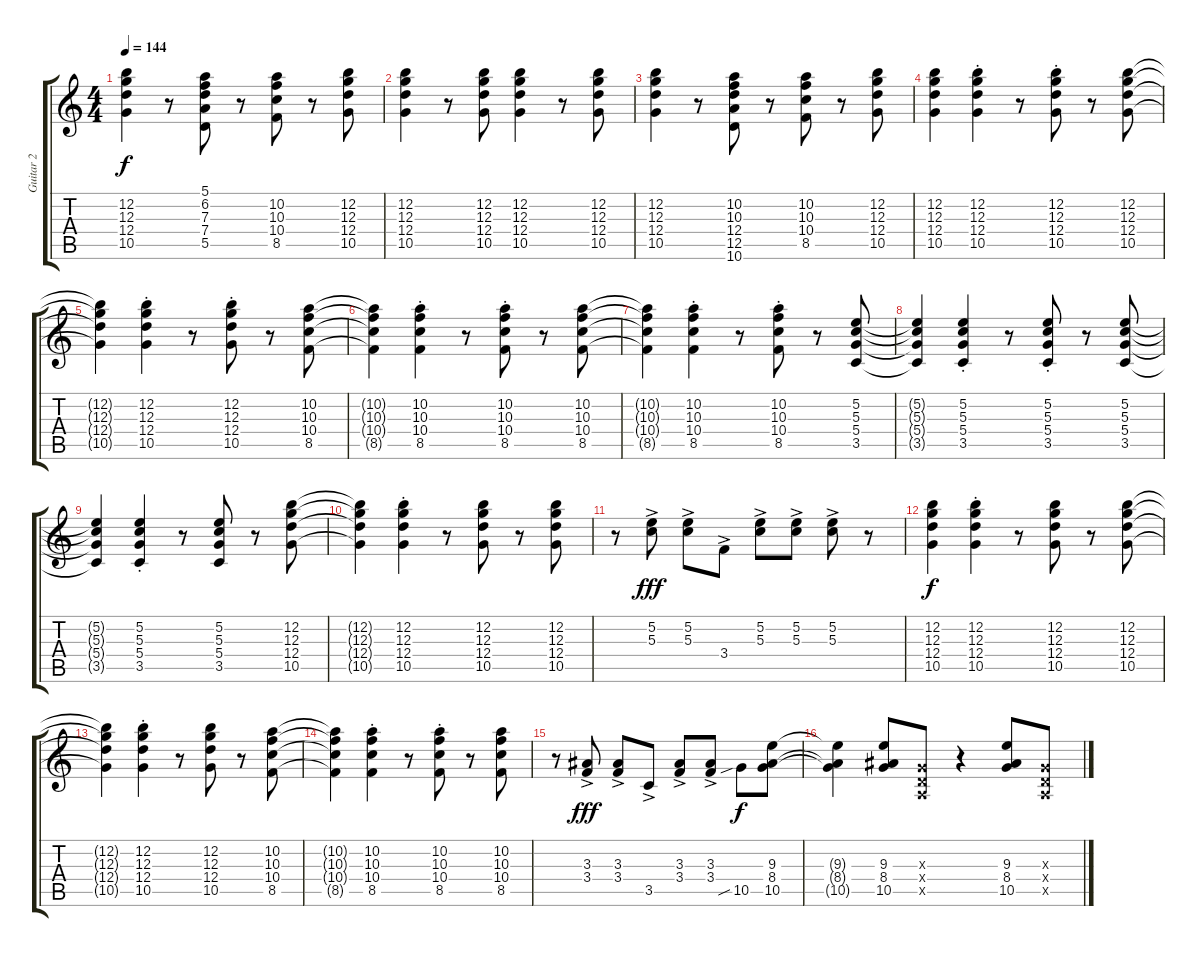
\track ("Guitar 2" "Guitar 2") {instrument distortionguitar}
\staff {score tabs}
\tuning (E4 B3 G3 D3 A2 E2) {hide}
\ts (4 4)
\tempo 144
\clef g2
\ks c
(12.2{t} 12.3{t} 12.4{t} 10.5{t}).4{dy f} r.8 (5.1 6.2 7.3 7.4 5.5).8 r.8 (10.2 10.3 10.4 8.5).8 r.8 (12.2 12.3 12.4 10.5).8 |
(12.2 12.3 12.4 10.5).4 r.8 (12.2 12.3 12.4 10.5).8 (12.2 12.3 12.4 10.5).4 r.8 (12.2 12.3 12.4 10.5).8 |
(12.2 12.3 12.4 10.5).4 r.8 (10.2 10.3 12.4 12.5 10.6).8 r.8 (10.2 10.3 10.4 8.5).8 r.8 (12.2 12.3 12.4 10.5).8 |
(12.2 12.3 12.4 10.5).4 (12.2{st} 12.3 12.4 10.5).4 r.8 (12.2{st} 12.3 12.4 10.5).8 r.8 (12.2 12.3 12.4 10.5).8 |
(12.2{t} 12.3{t} 12.4{t} 10.5{t}).4 (12.2{st} 12.3 12.4 10.5).4 r.8 (12.2{st} 12.3 12.4 10.5).8 r.8 (10.2 10.3 10.4 8.5).8 |
(10.2{t} 10.3{t} 10.4{t} 8.5{t}).4 (10.2{st} 10.3 10.4 8.5).4 r.8 (10.2{st} 10.3 10.4 8.5).8 r.8 (10.2 10.3 10.4 8.5).8 |
(10.2{t} 10.3{t} 10.4{t} 8.5{t}).4 (10.2{st} 10.3 10.4 8.5).4 r.8 (10.2{st} 10.3 10.4 8.5).8 r.8 (5.2 5.3 5.4 3.5).8 |
(5.2{t} 5.3{t} 5.4{t} 3.5{t}).4 (5.2{st} 5.3 5.4 3.5).4 r.8 (5.2 5.3 5.4 3.5{st}).8 r.8 (5.2 5.3 5.4 3.5).8 |
(5.2{t} 5.3{t} 5.4{t} 3.5{t}).4 (5.2{st} 5.3 5.4 3.5).4 r.8 (5.2 5.3 5.4 3.5).8 r.8 (12.2 12.3 12.4 10.5).8 |
(12.2{t} 12.3{t} 12.4{t} 10.5{t}).4 (12.2{st} 12.3 12.4 10.5).4 r.8 (12.2 12.3 12.4 10.5).8 r.8 (12.2 12.3 12.4 10.5).8 |
r.8 (5.2{ac} 5.3{ac}).8{dy fff} (5.2{ac} 5.3{ac}).8 3.4{ac}.8 (5.2 5.3{ac}).8 (5.2{ac} 5.3{ac}).8 (5.2{ac} 5.3{ac}).8 r.8 |
(12.2 12.3 12.4 10.5).4{dy f} (12.2{st} 12.3 12.4 10.5).4 r.8 (12.2 12.3 12.4 10.5).8 r.8 (12.2 12.3 12.4 10.5).8 |
(12.2{t} 12.3{t} 12.4{t} 10.5{t}).4 (12.2{st} 12.3 12.4 10.5).4 r.8 (12.2 12.3 12.4 10.5).8 r.8 (10.2 10.3 10.4 8.5).8 |
(10.2{t} 10.3{t} 10.4{t} 8.5{t}).4 (10.2{st} 10.3 10.4 8.5).4 r.8 (10.2{st} 10.3 10.4 8.5).8 r.8 (10.2 10.3 10.4 8.5).8 |
r.8 (3.3{ac} 3.4{ac}).8{dy fff} (3.3{ac} 3.4{ac}).8 3.5{ac}.8 (3.3{ac} 3.4{ac}).8 (3.3{ac} 3.4{ac}).8 10.5{sib}.8{dy f} (9.3 8.4 10.5).8 |
(9.3{t} 8.4{t} 10.5{t}).4 (9.3 8.4 10.5).8 (0.3{x} 0.4{x} 0.5{x}).8 r.4 (9.3 8.4 10.5).8 (0.3{x} 0.4{x} 0.5{x}).8
